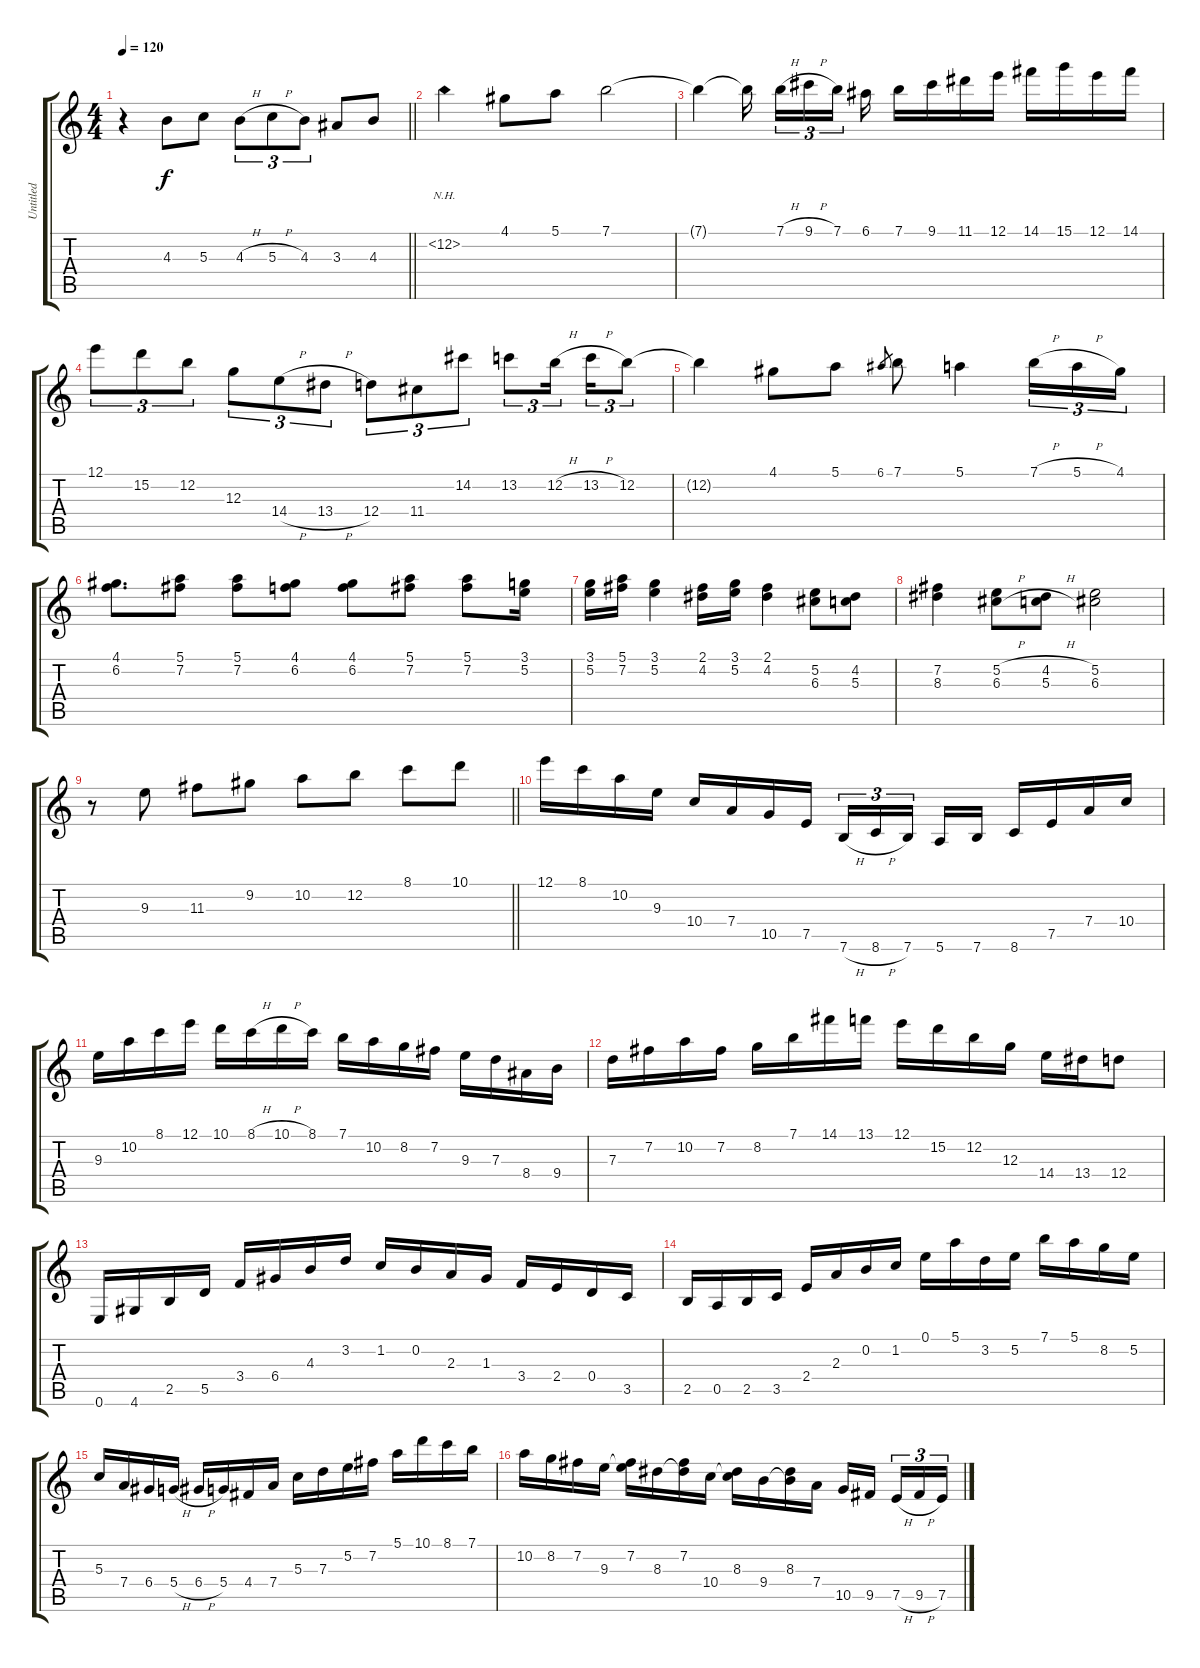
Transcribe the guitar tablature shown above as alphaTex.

\track ("Untitled" "Untitled") {instrument acousticguitarsteel}
\staff {score tabs}
\tuning (E4 B3 G3 D3 A2 E2) {hide}
\ts (4 4)
\tempo 120
\clef g2
\barLineRight lightlight
\ks c
r.4{dy f} 4.3.8 5.3.8 4.3{h}.8{tu (3 2)} 5.3{h}.8{tu (3 2)} 4.3.8{tu (3 2)} 3.3.8 4.3.8 |
12.2{nh}.4 4.1.8 5.1.8 7.1.2 |
7.1{t}.4 7.1{t}.16{beam splitsecondary} 7.1{h}.16{tu (3 2)} 9.1{h}.16{tu (3 2)} 7.1.16{tu (3 2) beam splitsecondary} 6.1.16 7.1.16 9.1.16 11.1.16 12.1.16 14.1.16 15.1.16 12.1.16 14.1.16 |
12.1.8{tu (3 2)} 15.2.8{tu (3 2)} 12.2.8{tu (3 2)} 12.3.8{tu (3 2)} 14.4{h}.8{tu (3 2)} 13.4{h}.8{tu (3 2)} 12.4.8{tu (3 2)} 11.4.8{tu (3 2)} 14.2.8{tu (3 2)} 13.2.8{tu (3 2)} 12.2{h}.16{tu (3 2) beam splitsecondary} 13.2{h}.16{tu (3 2)} 12.2.8{tu (3 2)} |
12.2{t}.4 4.1.8 5.1.8 6.1.8{gr} 7.1.8 5.1.4 7.1{h}.16{tu (3 2)} 5.1{h}.16{tu (3 2)} 4.1.16{tu (3 2)} |
(4.1 6.2).8{d} (5.1 7.2).8 (5.1 7.2).8 (4.1 6.2).8 (4.1 6.2).8 (5.1 7.2).8 (5.1 7.2).8 (3.1 5.2).16 |
(3.1 5.2).16 (5.1 7.2).16 (3.1 5.2).4 (2.1 4.2).16 (3.1 5.2).16 (2.1 4.2).4 (5.2 6.3).8 (4.2 5.3).8 |
(7.2 8.3).4 (5.2{h} 6.3{h}).8 (4.2{h} 5.3{h}).8 (5.2 6.3).2 |
\barLineRight lightlight
r.8 9.3.8 11.3.8 9.2.8 10.2.8 12.2.8 8.1.8 10.1.8 |
12.1.16 8.1.16 10.2.16 9.3.16 10.4.16 7.4.16 10.5.16 7.5.16 7.6{h}.16{tu (3 2)} 8.6{h}.16{tu (3 2)} 7.6.16{tu (3 2) beam splitsecondary} 5.6.16 7.6.16 8.6.16 7.5.16 7.4.16 10.4.16 |
9.3.16 10.2.16 8.1.16 12.1.16 10.1.16 8.1{h}.16 10.1{h}.16 8.1.16 7.1.16 10.2.16 8.2.16 7.2.16 9.3.16 7.3.16 8.4.16 9.4.16 |
7.3.16 7.2.16 10.2.16 7.2.16 8.2.16 7.1.16 14.1.16 13.1.16 12.1.16 15.2.16 12.2.16 12.3.16 14.4.16 13.4.16 12.4.8 |
0.6.16 4.6.16 2.5.16 5.5.16 3.4.16 6.4.16 4.3.16 3.2.16 1.2.16 0.2.16 2.3.16 1.3.16 3.4.16 2.4.16 0.4.16 3.5.16 |
2.5.16 0.5.16 2.5.16 3.5.16 2.4.16 2.3.16 0.2.16 1.2.16 0.1.16 5.1.16 3.2.16 5.2.16 7.1.16 5.1.16 8.2.16 5.2.16 |
5.3.16 7.4.16 6.4.16 5.4{h}.16 6.4{h}.16 5.4.16 4.4.16 7.4.16 5.3.16 7.3.16 5.2.16 7.2.16 5.1.16 10.1.16 8.1.16 7.1.16 |
10.2.16 8.2.16 7.2.16 9.3.16 (7.2 9.3{t}).16 8.3.16 (7.2 8.3{t}).16 10.4.16 (8.3 10.4{t}).16 9.4.16 (8.3 9.4{t}).16 7.4.16 10.5.16 9.5.16{beam splitsecondary} 7.5{h}.16{tu (3 2)} 9.5{h}.16{tu (3 2)} 7.5.16{tu (3 2)}
